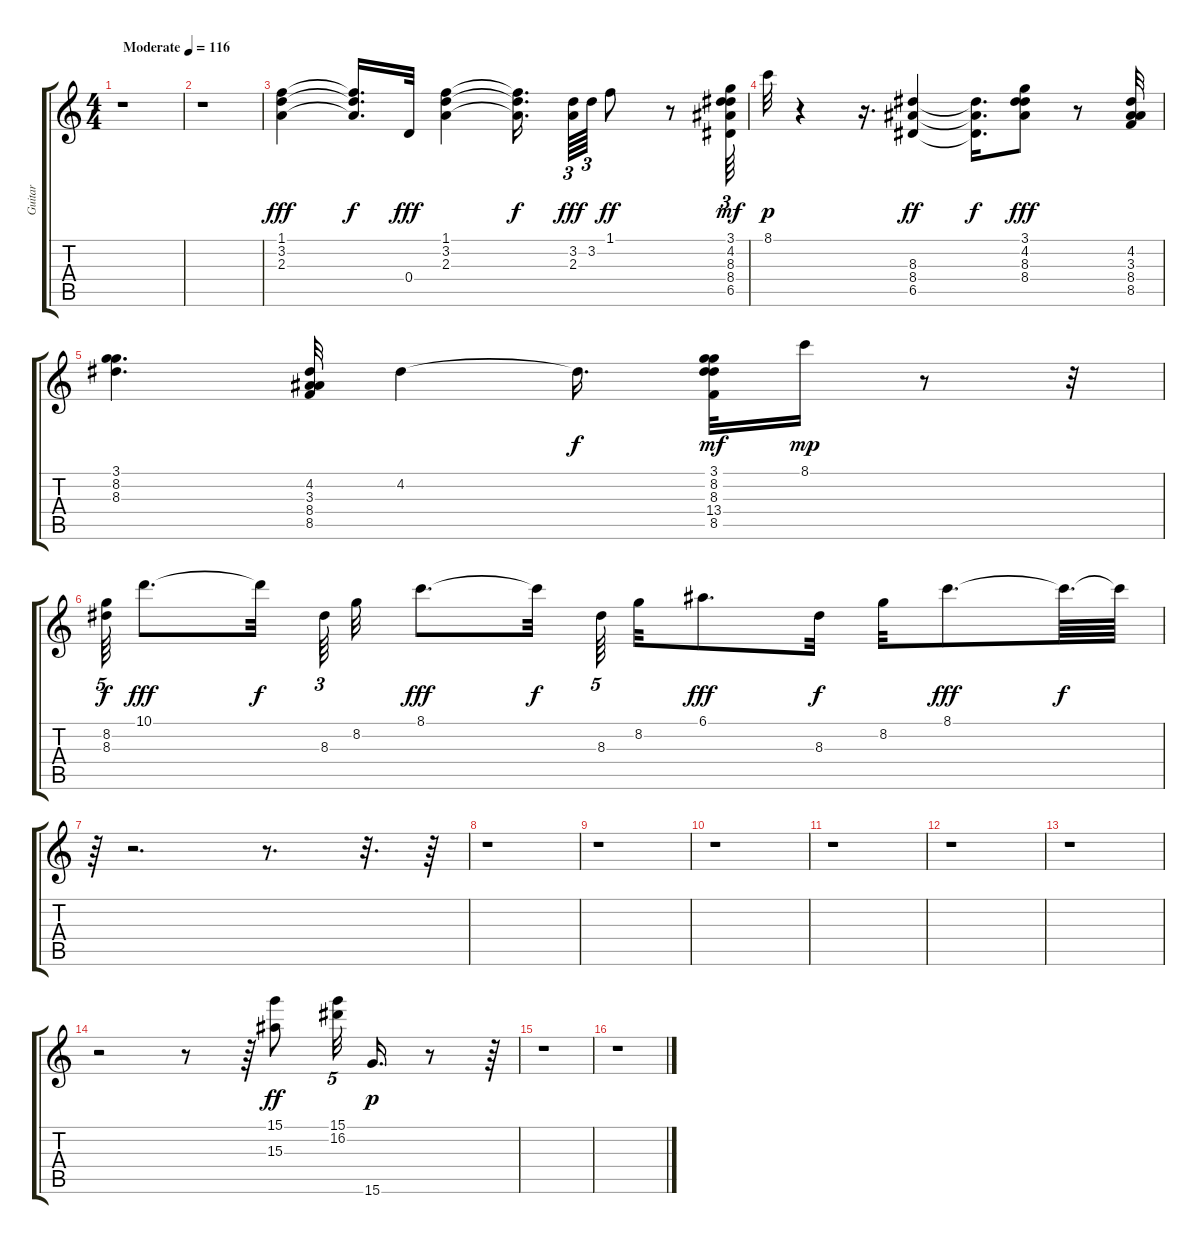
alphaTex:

\track ("Guitar" "Guitar") {instrument overdrivenguitar}
\staff {score tabs}
\tuning (E4 B3 G3 D3 A2 E2) {hide}
\ts (4 4)
\tempo (116 "Moderate")
\clef g2
\ks c
r.1{dy fff instrument overdrivenguitar} |
r.1 |
(1.1 3.2 2.3).4 (1.1{t} 3.2{t} 2.3{t}).16{d dy f} 0.4.32{dy fff} (1.1 3.2 2.3).4 (1.1{t} 3.2{t} 2.3{t}).16{d dy f beam splitsecondary} (3.2 2.3).64{tu (3 2) dy fff} 3.2.64{tu (3 2)} 1.1.8{dy ff} r.8 (3.1 4.2 8.3 8.4 6.5).64{tu (3 2) dy mf} |
8.1.32{dy p} r.4 r.16{d} (8.3 8.4 6.5).4{dy ff} (8.3{t} 8.4{t} 6.5{t}).16{d dy f} (3.1 4.2 8.3 8.4).8{dy fff} r.8 (4.2 3.3 8.4 8.5).32 |
(3.1 8.2 8.3).4{d} (4.2 3.3 8.4 8.5).32 4.2.4 4.2{t}.16{d dy f} (3.1 8.2 8.3 13.4 8.5).32{dy mf} 8.1.16{dy mp} r.8 r.32 |
(8.2 8.3).64{tu (5 4) dy f} 10.1.8{d dy fff} 10.1{t}.32{dy f beam splitsecondary} 8.3.64{tu (3 2)} 8.2.32 8.1.8{d dy fff} 8.1{t}.32{dy f} 8.3.64{tu (5 4)} 8.2.32 6.1.8{d dy fff} 8.3.32{dy f} 8.2.32 8.1.8{d dy fff} 8.1{t}.64{d dy f} 8.1{t}.64 |
r.64 r.2{d} r.8{d} r.32{d} r.64 |
r.1 |
r.1 |
r.1 |
r.1 |
r.1 |
r.1 |
r.2 r.8 r.64 (15.1 15.3).8{dy ff} (15.1 16.2).32{tu (5 4)} 15.6.16{d dy p} r.8 r.64 |
r.1 |
r.1
